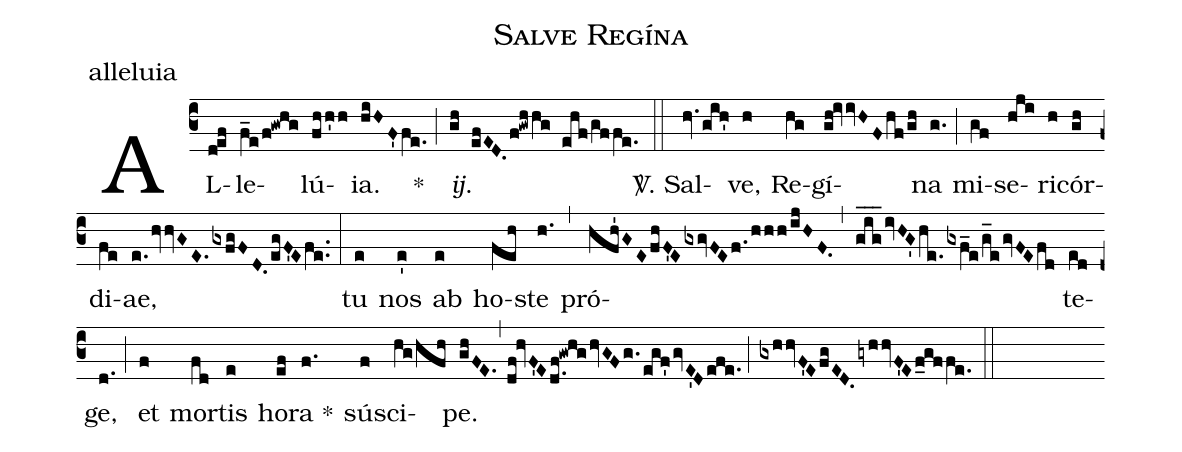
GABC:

name:Salve Regína;
office-part:alleluia;
%%
(c3) AL(d!ef)le(f_e/f!gwhg)lú(fhh'h)ia.(hiHF'fe.) *(;) <i>ij</i>.(gh efED.f!gwhhg ehf/gffe.) (::)
<sp>V/</sp>. Sal(hv.gih')ve,(h) Re(hg)gí(gh!ivvHFhf/gh)na(g.) (;) mi(gf)se(hji)ri(h)cór(gh)di(fe)ae,(e.hvvGE.gxfgFD.egF'Efe..) (:)
tu(e) nos(e') ab(e) ho(feh)ste(h.) (,) pró(hfh'GE/fhF'EgxgvFEf./hhh/ijHF.,gig___ivHG'he.gxf_e/g_egvFEfd)te(ed)ge,(d.) (;) et(f) mor(fd)tis(e) ho(ef)ra *(f.) sús(f)ci(hg/hfh)pe.(ghFE.,df!hvF'Ed.f!gwhghvGFg./egf'gvE'Defe.;gxhhvF'EfgED.gyhhvF'Ef_gffe.) (::)
